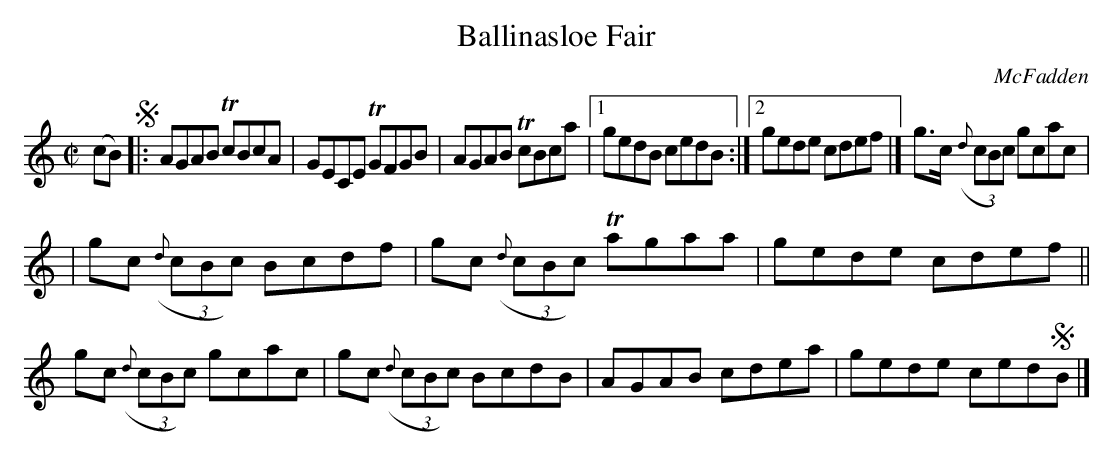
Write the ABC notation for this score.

X:1
T: Ballinasloe Fair
O: McFadden
M: C|
L: 1/8
K: Am	% and C
(cB) !segno!|: AGAB TcBcA | GECE TGFGB | AGAB TcBca |\
[1 gedB cedB :|2 gede cdef |] g>c (3({d}cBc) gcac |
|  gc (3({d}cBc) Bcdf | gc (3({d}cBc) Tagaa | gede cdef \
|| gc (3({d}cBc) gcac | gc (3({d}cBc) BcdB | AGAB cdea | gede ced!segno!B |]
